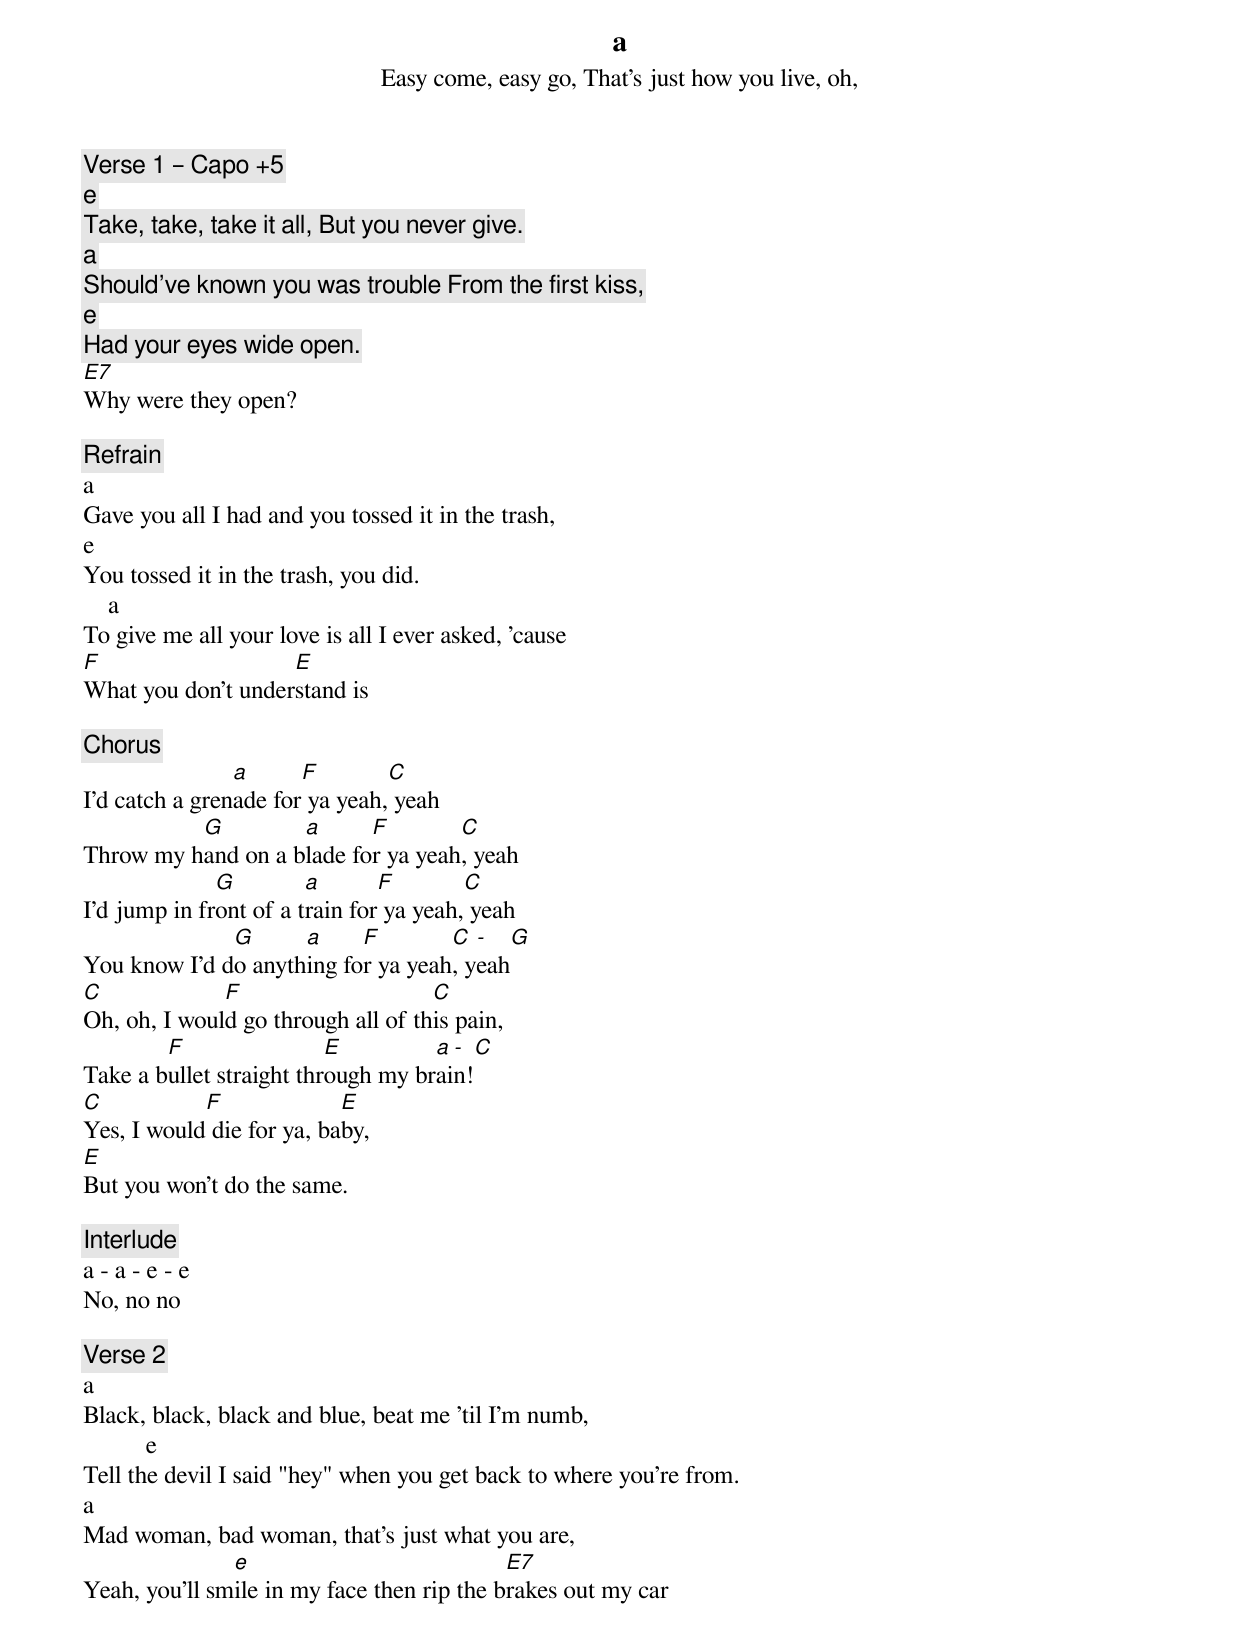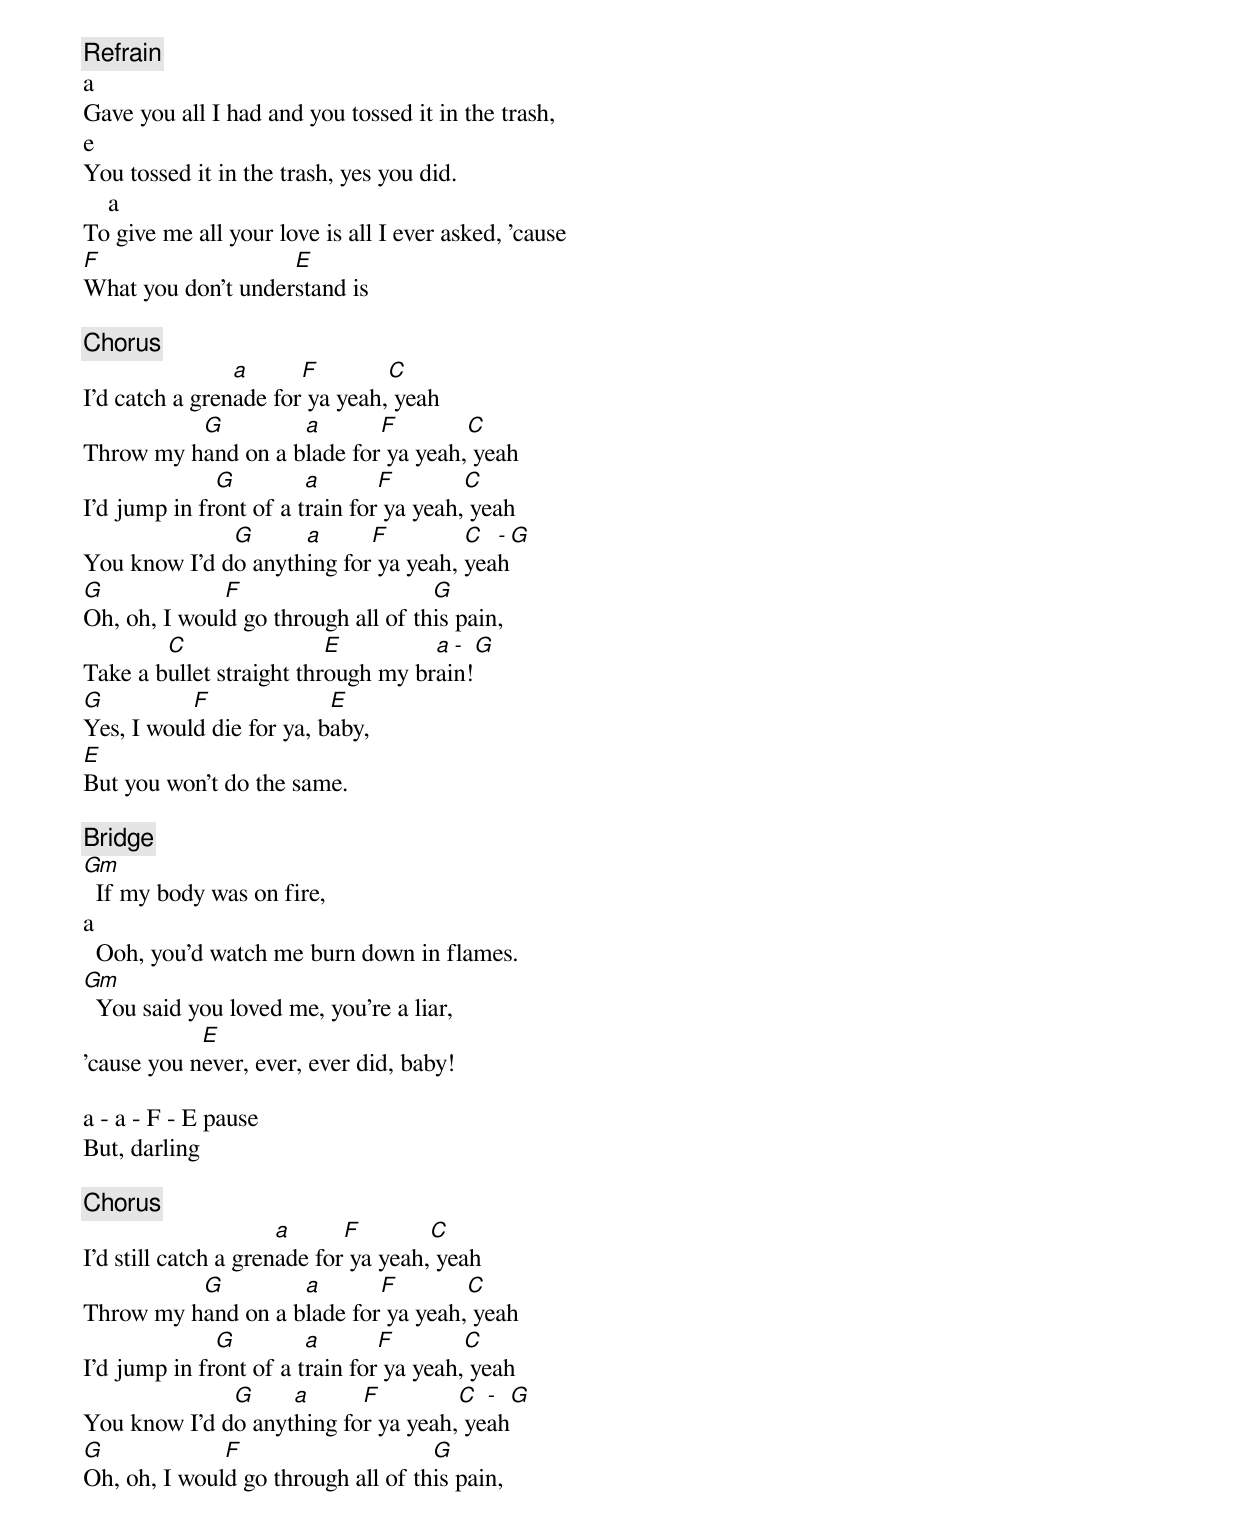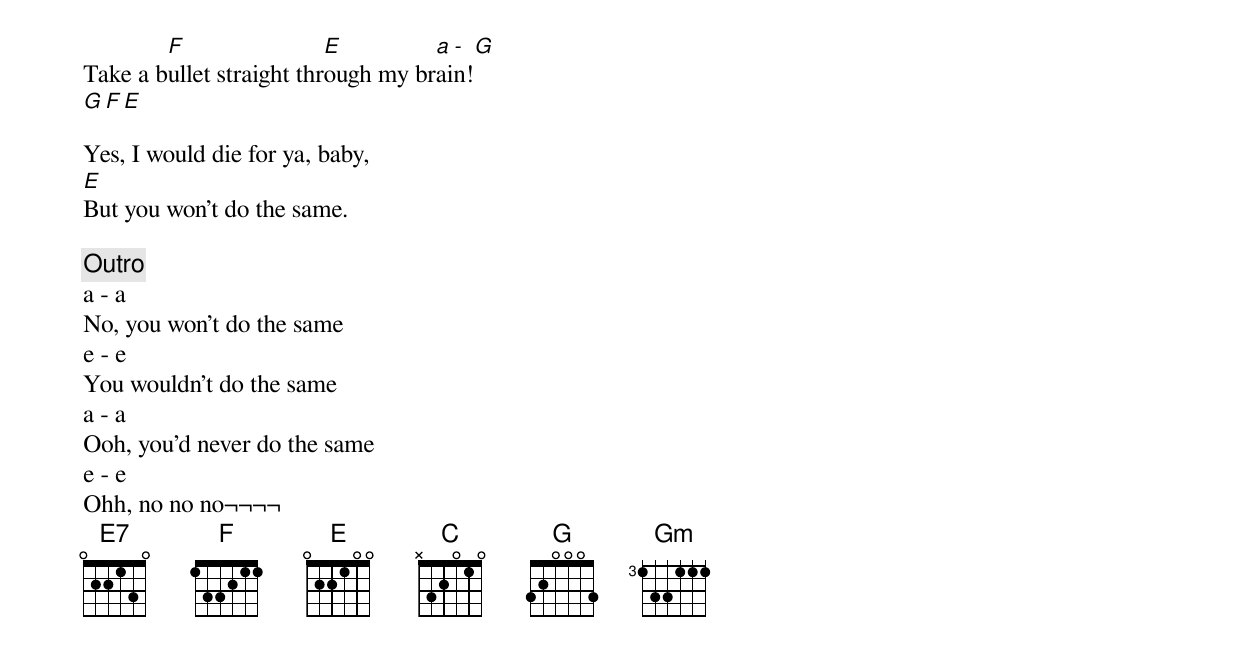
[Verse 1] – Capo +5

a
Easy come, easy go, That's just how you live, oh,
e
Take, take, take it all, But you never give.
a
Should've known you was trouble From the first kiss,
e
Had your eyes wide open.
E7
Why were they open?

[Refrain]
a
Gave you all I had and you tossed it in the trash,
e
You tossed it in the trash, you did.
    a
To give me all your love is all I ever asked, 'cause
F                   E
What you don't understand is

[Chorus]
                a      F        C
I'd catch a grenade for ya yeah, yeah
          G         a      F        C
Throw my hand on a blade for ya yeah, yeah
              G         a       F        C
I'd jump in front of a train for ya yeah, yeah
              G      a     F        C  -  G
You know I'd do anything for ya yeah, yeah
C             F                     C
Oh, oh, I would go through all of this pain,
        F                 E         a - C
Take a bullet straight through my brain!
C           F              E
Yes, I would die for ya, baby,
E
But you won't do the same.

[Interlude]
a - a - e - e
No, no no

[Verse 2]
a
Black, black, black and blue, beat me 'til I'm numb,
          e
Tell the devil I said "hey" when you get back to where you're from.
a
Mad woman, bad woman, that's just what you are,
               e                            E7
Yeah, you'll smile in my face then rip the brakes out my car

[Refrain]
a
Gave you all I had and you tossed it in the trash,
e
You tossed it in the trash, yes you did.
    a
To give me all your love is all I ever asked, 'cause
F                   E
What you don't understand is

[Chorus]
                a      F        C
I'd catch a grenade for ya yeah, yeah
          G         a       F        C
Throw my hand on a blade for ya yeah, yeah
              G         a       F        C
I'd jump in front of a train for ya yeah, yeah
              G      a      F         C  -  G
You know I'd do anything for ya yeah, yeah
G             F                     G
Oh, oh, I would go through all of this pain,
        C                 E         a - G
Take a bullet straight through my brain!
G          F              E
Yes, I would die for ya, baby,
E
But you won't do the same.

[Bridge]
Gm
  If my body was on fire,
a
  Ooh, you'd watch me burn down in flames.
Gm
  You said you loved me, you're a liar,
            E
'cause you never, ever, ever did, baby!

a - a - F - E pause
But, darling

[Chorus]
                      a      F        C
I'd still catch a grenade for ya yeah, yeah
          G         a       F        C
Throw my hand on a blade for ya yeah, yeah
              G         a       F        C
I'd jump in front of a train for ya yeah, yeah
              G     a      F         C  -  G
You know I'd do anything for ya yeah, yeah
G             F                     G
Oh, oh, I would go through all of this pain,
        F                 E         a - G
Take a bullet straight through my brain!
G           F              E

Yes, I would die for ya, baby,
E
But you won't do the same.

[Outro]
a - a
No, you won't do the same
e - e
You wouldn't do the same
a - a
Ooh, you'd never do the same
e - e
Ohh, no no no¬¬¬¬
